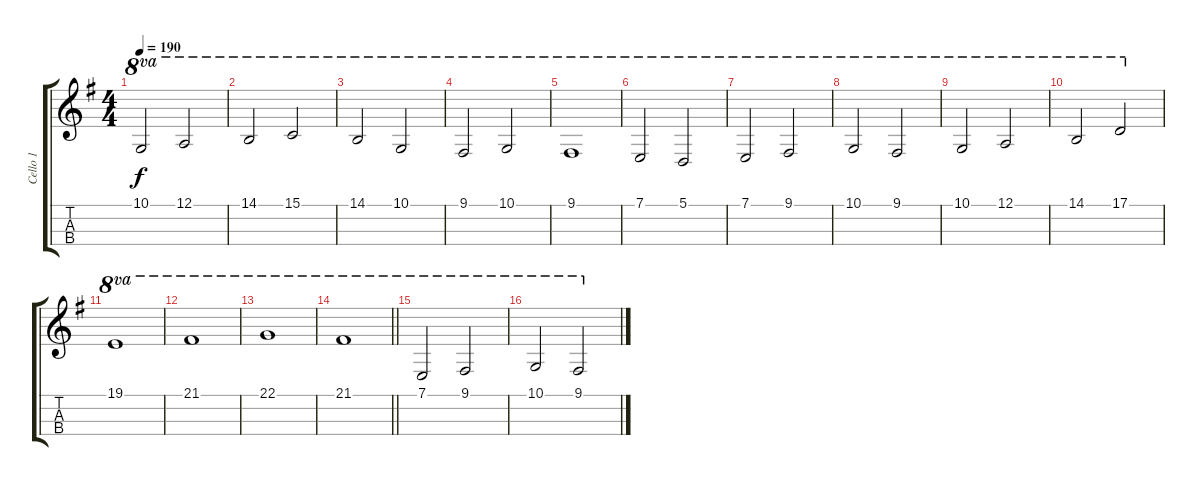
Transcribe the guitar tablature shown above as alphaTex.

\track ("Cello 1" "Cello 1") {instrument cello}
\staff {score tabs}
\tuning (A3 D3 G2 C2) {hide}
\ts (4 4)
\tempo 190
\clef g2
\ks g
10.1.2{ot 8va dy f} 12.1.2{ot 8va} |
14.1.2{ot 8va} 15.1.2{ot 8va} |
14.1.2{ot 8va} 10.1.2{ot 8va} |
9.1.2{ot 8va} 10.1.2{ot 8va} |
9.1.1{ot 8va} |
7.1.2{ot 8va} 5.1.2{ot 8va} |
7.1.2{ot 8va} 9.1.2{ot 8va} |
10.1.2{ot 8va} 9.1.2{ot 8va} |
10.1.2{ot 8va} 12.1.2{ot 8va} |
14.1.2{ot 8va} 17.1.2{ot 8va} |
19.1.1{ot 8va} |
21.1.1{ot 8va} |
22.1.1{ot 8va} |
\barLineRight lightlight
21.1.1{ot 8va} |
\section ("" "")
7.1.2{ot 8va} 9.1.2{ot 8va} |
10.1.2{ot 8va} 9.1.2{ot 8va}
